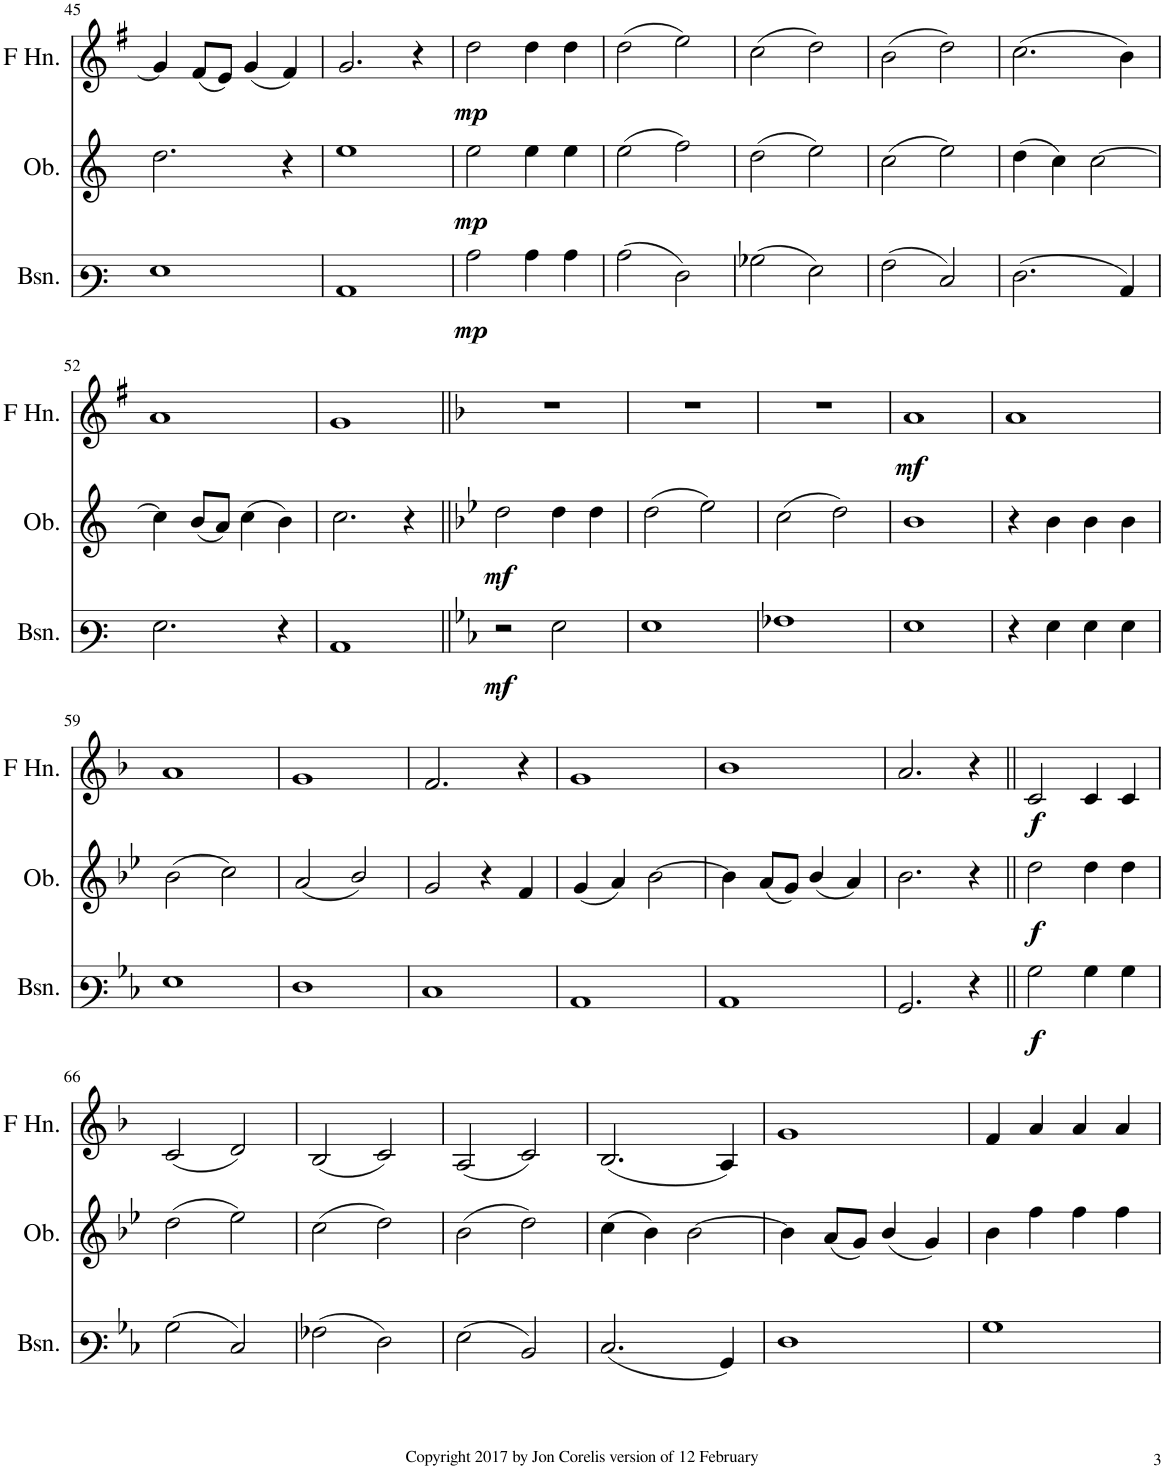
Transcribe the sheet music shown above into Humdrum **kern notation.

**kern	**dynam	**kern	**dynam	**kern	**dynam
*part3	*part3	*part2	*part2	*part1	*part1
*staff3	*staff3	*staff2	*staff2	*staff1	*staff1
*I"Bassoon	*	*I"Oboe	*	*I"Horn in F	*
*I'Bsn.	*	*I'Ob.	*	*	*
!!LO:PB:g=z
*clefF3	*	*clefG2	*	*clefG2	*
*	*	*	*	*Trd4c7	*
*k[]	*	*k[]	*	*k[f#]	*
*M4/4	*	*M4/4	*	*M4/4	*
=45	=45	=45	=45	=45	=45
1G	.	2.dd\	.	4g/]	.
.	.	.	.	(8f#/L	.
.	.	.	.	8e/J)	.
.	.	.	.	(4g/	.
.	.	4r	.	4f#/)	.
=46	=46	=46	=46	=46	=46
1C	.	1ee	.	2.g/	.
.	.	.	.	4r	.
=47	=47	=47	=47	=47	=47
!	!LO:DY:b	!	!LO:DY:b	!	!LO:DY:b
2c\	mp	2ee\	mp	2dd\	mp
4c\	.	4ee\	.	4dd\	.
4c\	.	4ee\	.	4dd\	.
=48	=48	=48	=48	=48	=48
(2c\	.	(2ee\	.	(2dd\	.
2F\)	.	2ff\)	.	2ee\)	.
=49	=49	=49	=49	=49	=49
(2B-X\	.	(2dd\	.	(2cc\	.
2G\)	.	2ee\)	.	2dd\)	.
=50	=50	=50	=50	=50	=50
(2A\	.	(2cc\	.	(2b\	.
2E/)	.	2ee\)	.	2dd\)	.
=51	=51	=51	=51	=51	=51
(2.F\	.	(4dd\	.	(2.cc\	.
.	.	4cc\)	.	.	.
.	.	[2cc\	.	.	.
4C/)	.	.	.	4b\)	.
!!LO:LB:g=z
=52	=52	=52	=52	=52	=52
2.G\	.	4cc\]	.	1a	.
.	.	(8b/L	.	.	.
.	.	8a/J)	.	.	.
.	.	(4cc\	.	.	.
4r	.	4b\)	.	.	.
=53	=53	=53	=53	=53	=53
1C	.	2.cc\	.	1g	.
.	.	4r	.	.	.
=54||	=54||	=54||	=54||	=54||	=54||
*k[b-e-]	*	*k[b-e-]	*	*k[b-]	*
!	!LO:DY:b	!	!LO:DY:b	!	!
2r	mf	2dd\	mf	1r	.
2G\	.	4dd\	.	.	.
.	.	4dd\	.	.	.
=55	=55	=55	=55	=55	=55
1G	.	(2dd\	.	1r	.
.	.	2ee-\)	.	.	.
=56	=56	=56	=56	=56	=56
1A-X	.	(2cc\	.	1r	.
.	.	2dd\)	.	.	.
=57	=57	=57	=57	=57	=57
!	!	!	!	!	!LO:DY:b
1G	.	1b-	.	1a	mf
=58	=58	=58	=58	=58	=58
4r	.	4r	.	1a	.
4G\	.	4b-\	.	.	.
4G\	.	4b-\	.	.	.
4G\	.	4b-\	.	.	.
!!LO:LB:g=z
=59	=59	=59	=59	=59	=59
1G	.	(2b-\	.	1a	.
.	.	2cc\)	.	.	.
=60	=60	=60	=60	=60	=60
1F	.	(2a/	.	1g	.
.	.	2b-/)	.	.	.
=61	=61	=61	=61	=61	=61
1E-	.	2g/	.	2.f/	.
.	.	4r	.	.	.
.	.	4f/	.	4r	.
=62	=62	=62	=62	=62	=62
1C	.	(4g/	.	1g	.
.	.	4a/)	.	.	.
.	.	[2b-\	.	.	.
=63	=63	=63	=63	=63	=63
1C	.	4b-\]	.	1b-	.
.	.	(8a/L	.	.	.
.	.	8g/J)	.	.	.
.	.	(4b-/	.	.	.
.	.	4a/)	.	.	.
=64	=64	=64	=64	=64	=64
2.BB-/	.	2.b-\	.	2.a/	.
4r	.	4r	.	4r	.
=65||	=65||	=65||	=65||	=65||	=65||
!	!LO:DY:b	!	!LO:DY:b	!	!LO:DY:b
2B-\	f	2dd\	f	2c/	f
4B-\	.	4dd\	.	4c/	.
4B-\	.	4dd\	.	4c/	.
!!LO:LB:g=z
=66	=66	=66	=66	=66	=66
(2B-\	.	(2dd\	.	(2c/	.
2E-/)	.	2ee-\)	.	2d/)	.
=67	=67	=67	=67	=67	=67
(2A-X\	.	(2cc\	.	(2B-/	.
2F\)	.	2dd\)	.	2c/)	.
=68	=68	=68	=68	=68	=68
(2G\	.	(2b-\	.	(2A/	.
2D/)	.	2dd\)	.	2c/)	.
=69	=69	=69	=69	=69	=69
(2.E-/	.	(4cc\	.	(2.B-/	.
.	.	4b-\)	.	.	.
.	.	[2b-\	.	.	.
4BB-/)	.	.	.	4A/)	.
=70	=70	=70	=70	=70	=70
1F	.	4b-\]	.	1g	.
.	.	(8a/L	.	.	.
.	.	8g/J)	.	.	.
.	.	(4b-/	.	.	.
.	.	4g/)	.	.	.
=71	=71	=71	=71	=71	=71
1B-	.	4b-\	.	4f/	.
.	.	4ff\	.	4a/	.
.	.	4ff\	.	4a/	.
.	.	4ff\	.	4a/	.
=	=	=	=	=	=
*-	*-	*-	*-	*-	*-
